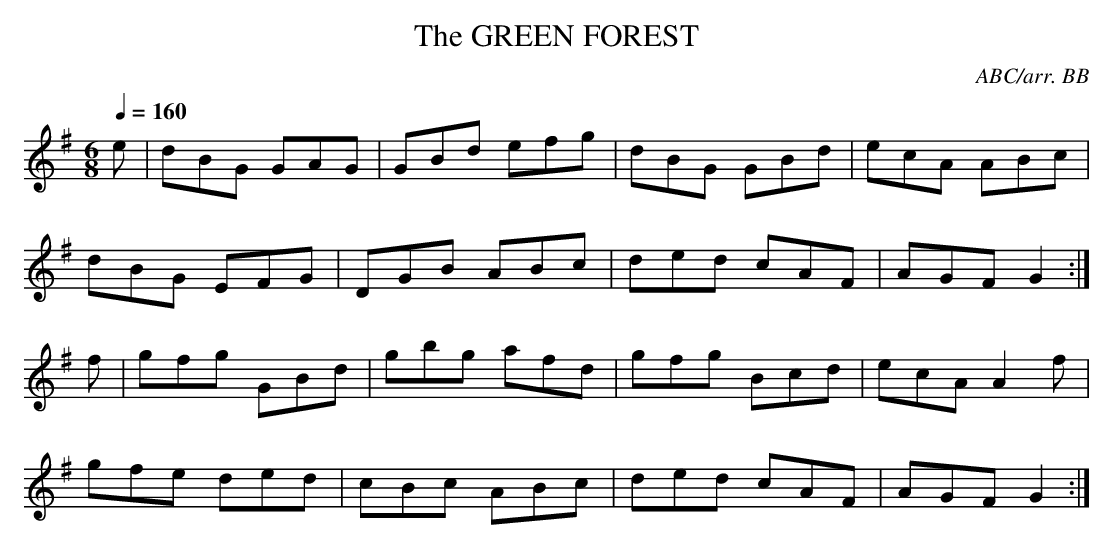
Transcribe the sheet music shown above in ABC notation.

X:1
T:GREEN FOREST, The
C:ABC/arr. BB
Q:1/4=160
L:1/8
M:6/8
K:G
e|dBG GAG|GBd efg|dBG GBd|ecA ABc|
dBG EFG|DGB ABc|ded cAF|AGF G2 :|
f|gfg GBd|gbg afd|gfg Bcd|ecA A2 f|
gfe ded|cBc ABc|ded cAF|AGF G2 :|
